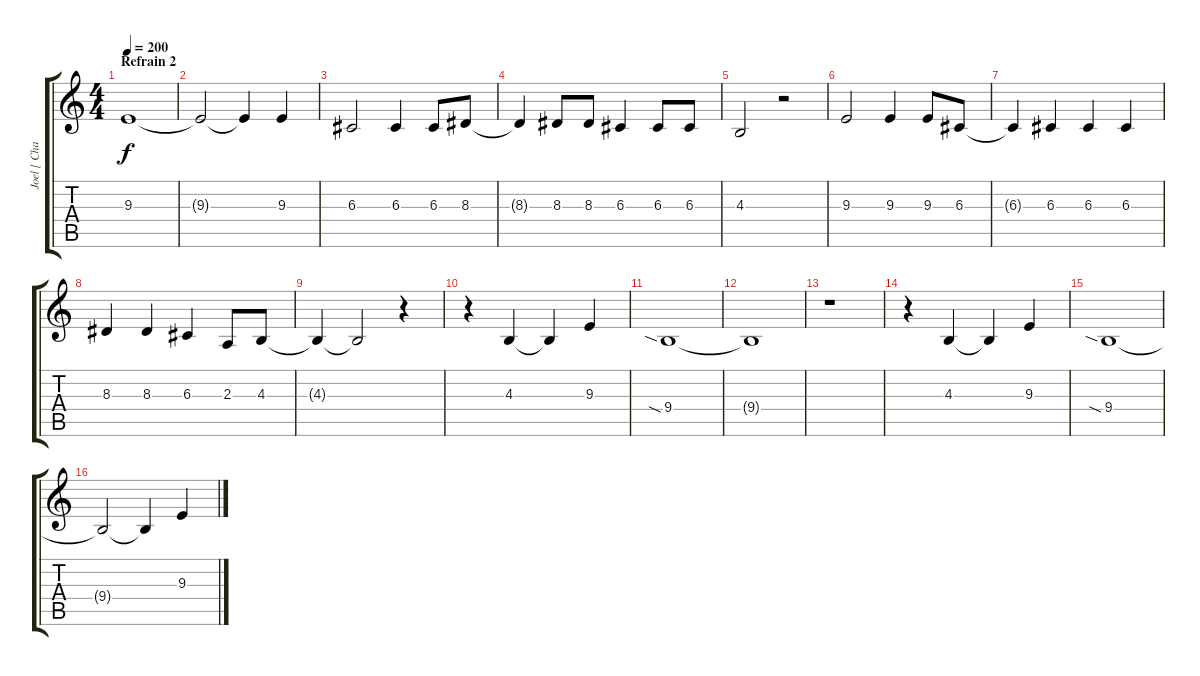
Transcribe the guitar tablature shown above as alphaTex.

\track ("Joel [ Chant ]" "Joel [ Cha") {instrument tenorsax}
\staff {score tabs}
\tuning (E4 B3 G3 D3 A2 E2) {hide}
\ts (4 4)
\section ("" "Refrain 2")
\tempo 200
\clef g2
\ks c
9.3.1{dy f} |
9.3{t}.2 9.3{t}.4 9.3.4 |
6.3.2 6.3.4 6.3.8 8.3.8 |
8.3{t}.4 8.3.8 8.3.8 6.3.4 6.3.8 6.3.8 |
4.3.2 r.2 |
9.3.2 9.3.4 9.3.8 6.3.8 |
6.3{t}.4 6.3.4 6.3.4 6.3.4 |
8.3.4 8.3.4 6.3.4 2.3.8 4.3.8 |
4.3{t}.4 4.3{t}.2 r.4 |
r.4 4.3.4 4.3{t}.4 9.3.4 |
9.4{sia}.1 |
9.4{t}.1 |
r.1 |
r.4 4.3.4 4.3{t}.4 9.3.4 |
9.4{sia}.1 |
9.4{t}.2 9.4{t}.4 9.3.4
